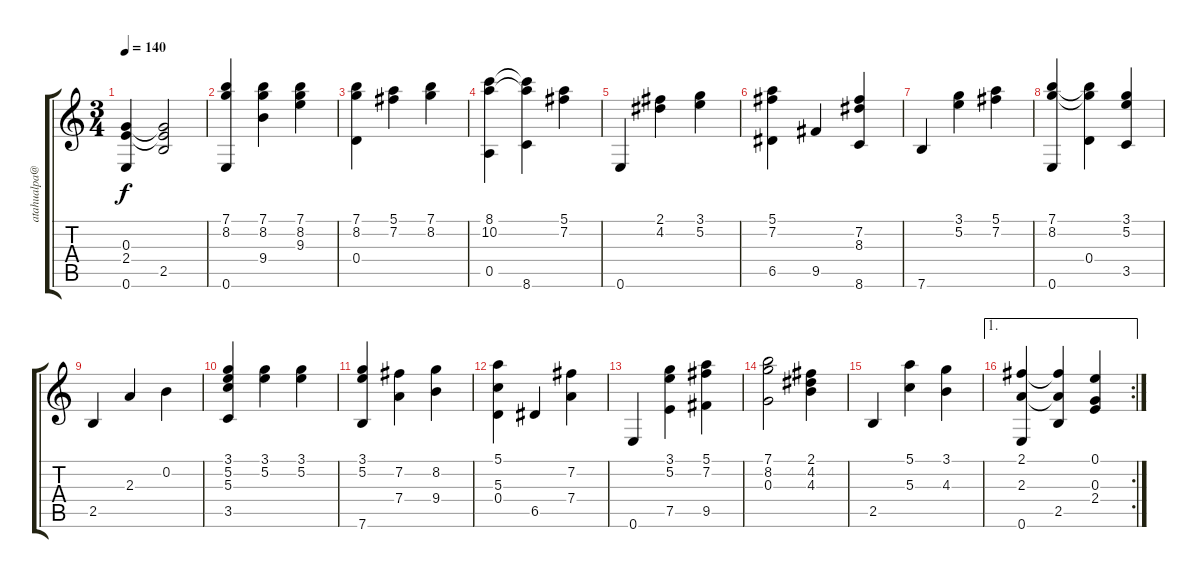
\track ("" "atahualpa@") {instrument acousticguitarnylon}
\staff {score tabs}
\tuning (E4 B3 G3 D3 A2 E2) {hide}
\ts (3 4)
\tempo 140
\clef g2
\ks c
(0.3 2.4 0.6).4{dy f} (0.3{t} 2.4{t} 2.5).2 |
(7.1 8.2 0.6).4 (7.1 8.2 9.4).4 (7.1 8.2 9.3).4 |
(7.1 8.2 0.4).4 (5.1 7.2).4 (7.1 8.2).4 |
(8.1 10.2 0.5).4 (8.1{t} 10.2{t} 8.6).4 (5.1 7.2).4 |
0.6.4 (2.1 4.2).4 (3.1 5.2).4 |
(5.1 7.2 6.5).4 9.5.4 (7.2 8.3 8.6).4 |
7.6.4 (3.1 5.2).4 (5.1 7.2).4 |
(7.1 8.2 0.6).4 (7.1{t} 8.2{t} 0.4).4 (3.1 5.2 3.5).4 |
2.5.4 2.3.4 0.2.4 |
(3.1 5.2 5.3 3.5).4 (3.1 5.2).4 (3.1 5.2).4 |
(3.1 5.2 7.6).4 (7.2 7.4).4 (8.2 9.4).4 |
(5.1 5.3 0.4).4 6.5.4 (7.2 7.4).4 |
0.6.4 (3.1 5.2 7.5).4 (5.1 7.2 9.5).4 |
(7.1 8.2 0.3).2 (2.1 4.2 4.3).4 |
2.5.4 (5.1 5.3).4 (3.1 4.3).4 |
\ae 1
\rc 2
(2.1 2.3 0.6).4 (2.1{t} 2.3{t} 2.5).4 (0.1 0.3 2.4).4
